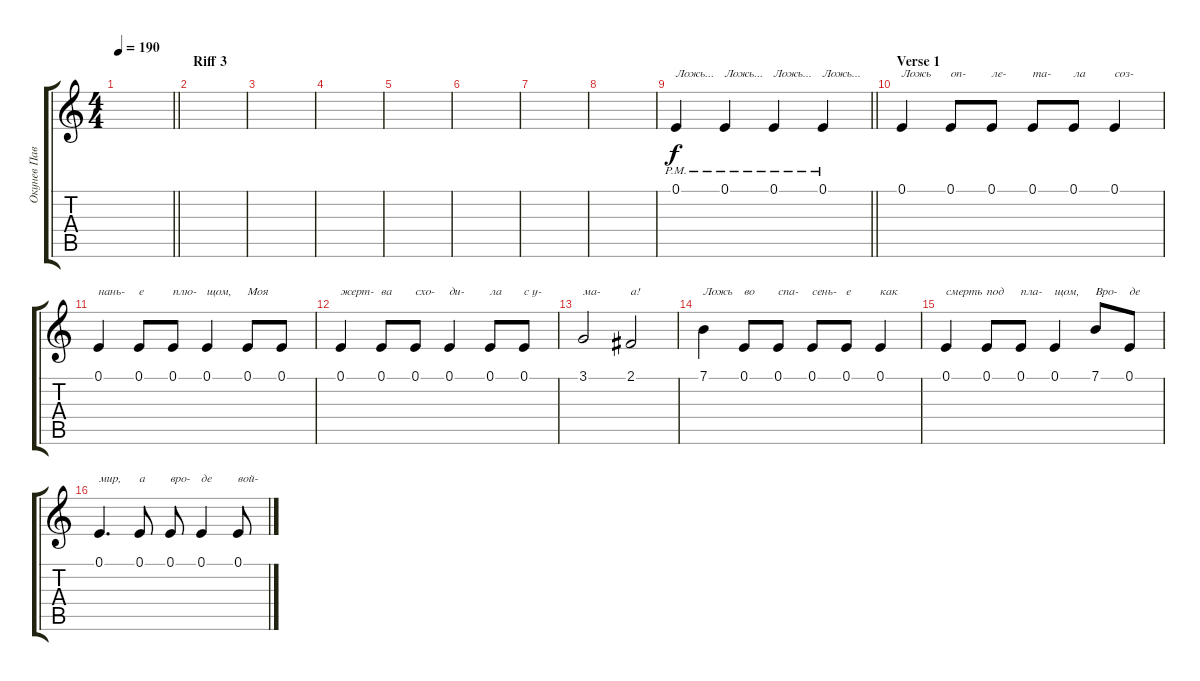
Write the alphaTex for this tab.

\track ("Окунев Павел" "Окунев Пав") {instrument altosax}
\staff {score tabs}
\tuning (E4 B3 G3 D3 A2 E2) {hide}
\ts (4 4)
\tempo 190
\clef g2
\barLineRight lightlight
\ks c
|
\section ("" "Riff 3")
|
|
|
|
|
|
|
\barLineRight lightlight
0.1{pm}.4{txt "Ложь..."} 0.1{pm}.4{txt "Ложь..."} 0.1{pm}.4{txt "Ложь..."} 0.1{pm}.4{txt "Ложь..."} |
\section ("" "Verse 1")
0.1.4{txt "Ложь"} 0.1.8{txt "оп-"} 0.1.8{txt "ле-"} 0.1.8{txt "та-"} 0.1.8{txt "ла"} 0.1.4{txt "соз-"} |
0.1.4{txt "нань-"} 0.1.8{txt "е"} 0.1.8{txt "плю-"} 0.1.4{txt "щом,"} 0.1.8{txt "Моя"} 0.1.8 |
0.1.4{txt "жерт-"} 0.1.8{txt "ва"} 0.1.8{txt "схо-"} 0.1.4{txt "ди-"} 0.1.8{txt "ла"} 0.1.8{txt "с у-"} |
3.1.2{txt "ма-"} 2.1.2{txt "а!"} |
7.1.4{txt "Ложь"} 0.1.8{txt "во"} 0.1.8{txt "спа-"} 0.1.8{txt "сень-"} 0.1.8{txt "е"} 0.1.4{txt "как"} |
0.1.4{txt "смерть"} 0.1.8{txt "под"} 0.1.8{txt "пла-"} 0.1.4{txt "щом,"} 7.1.8{txt "Вро-"} 0.1.8{txt "де"} |
0.1.4{d txt "мир,"} 0.1.8{txt "а"} 0.1.8{txt "вро-"} 0.1.4{txt "де"} 0.1.8{txt "вой-"}
